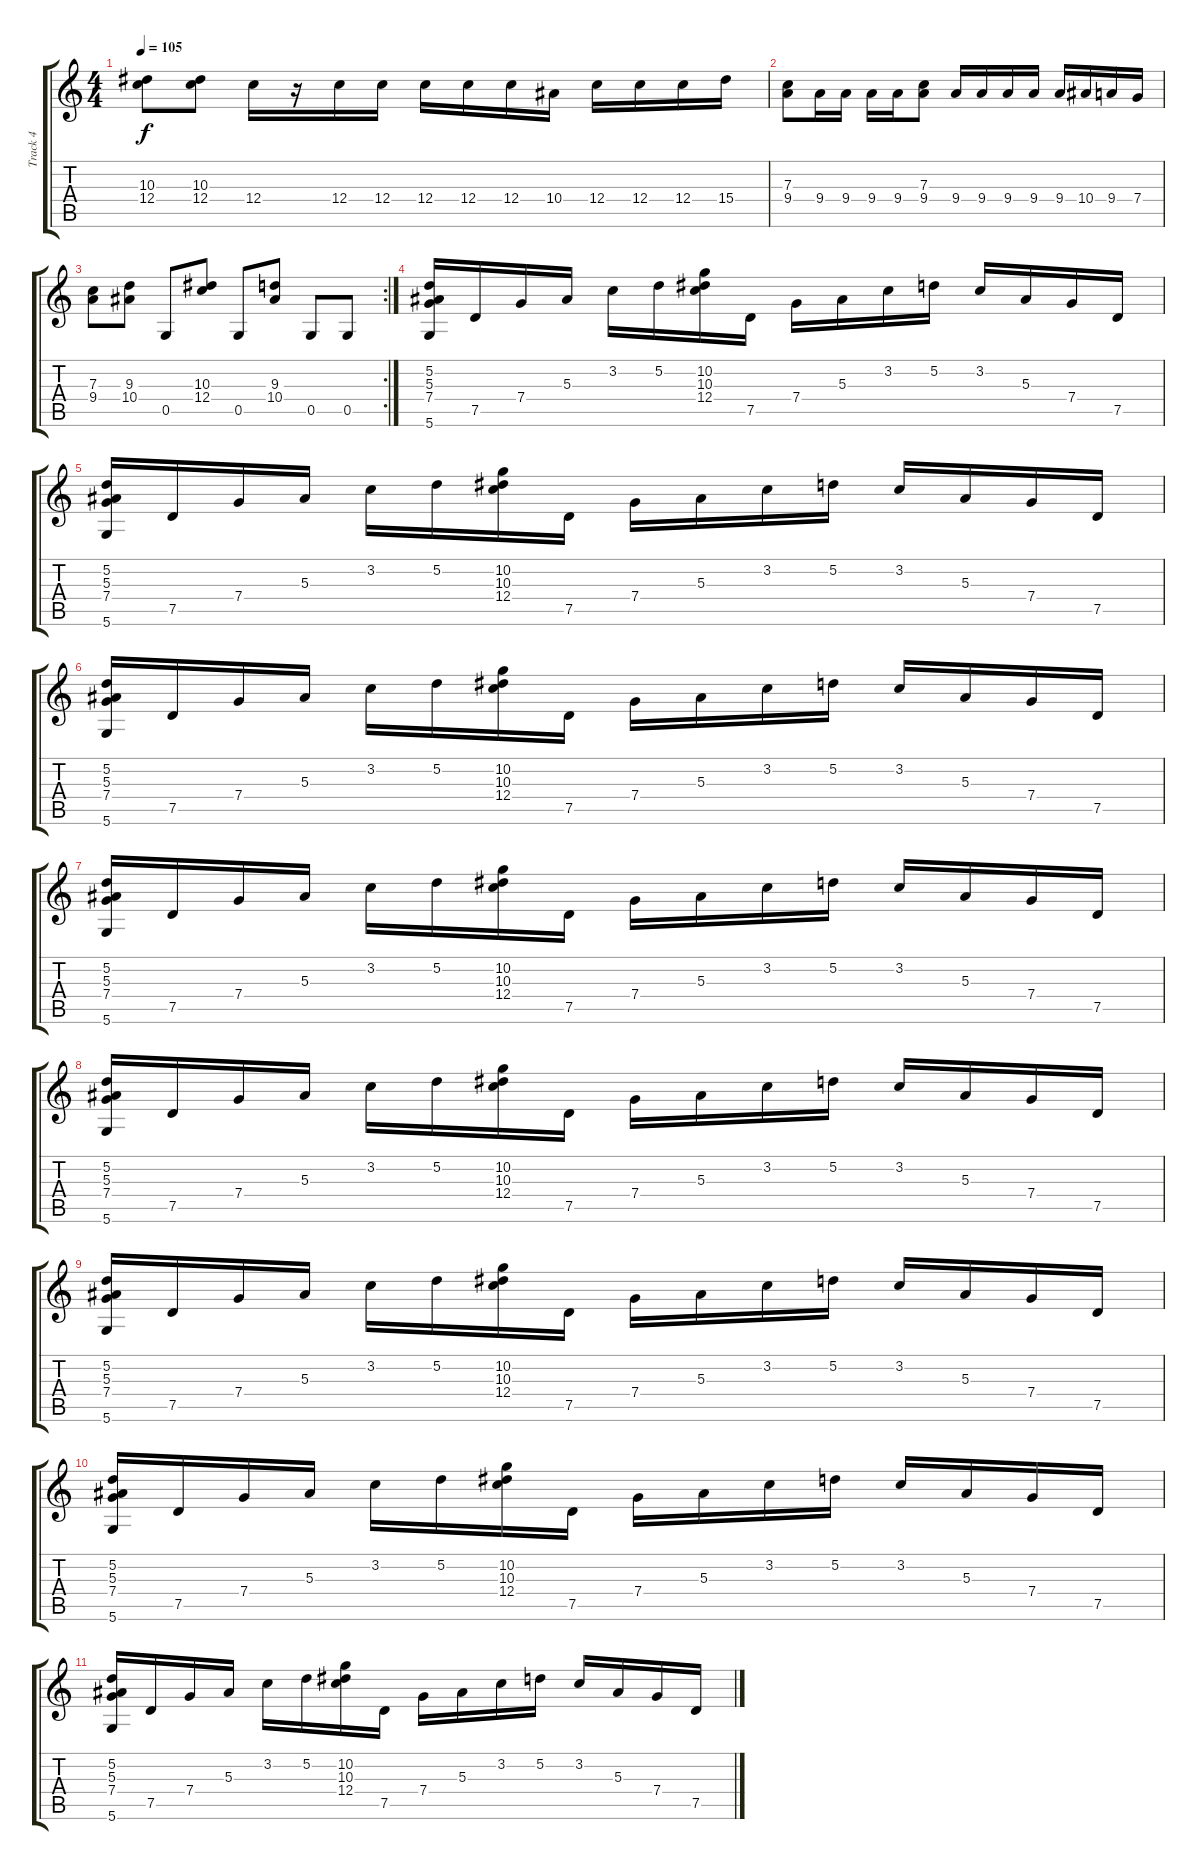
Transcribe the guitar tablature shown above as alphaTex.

\track ("Track 4" "Track 4") {instrument overdrivenguitar}
\staff {score tabs}
\tuning (D4 A3 F3 C3 G2 D2) {hide}
\ts (4 4)
\tempo 105
\clef g2
\ks c
(10.3 12.4).8{dy f} (10.3 12.4).8 12.4.16 r.16 12.4.16 12.4.16 12.4.16 12.4.16 12.4.16 10.4.16 12.4.16 12.4.16 12.4.16 15.4.16 |
(7.3 9.4).8 9.4.16 9.4.16 9.4.16 9.4.16 (7.3 9.4).8 9.4.16 9.4.16 9.4.16 9.4.16 9.4.16 10.4.16 9.4.16 7.4.16 |
\rc 2
(7.3 9.4).8 (9.3 10.4).8 0.5.8 (10.3 12.4).8 0.5.8 (9.3 10.4).8 0.5.8 0.5.8 |
(5.2 5.3 7.4 5.6).16{volume 8 instrument acousticguitarnylon} 7.5.16 7.4.16 5.3.16 3.2.16 5.2.16 (10.2 10.3 12.4).16 7.5.16 7.4.16 5.3.16 3.2.16 5.2.16 3.2.16 5.3.16 7.4.16 7.5.16 |
(5.2 5.3 7.4 5.6).16 7.5.16 7.4.16 5.3.16 3.2.16 5.2.16 (10.2 10.3 12.4).16 7.5.16 7.4.16 5.3.16 3.2.16 5.2.16 3.2.16 5.3.16 7.4.16 7.5.16 |
(5.2 5.3 7.4 5.6).16 7.5.16 7.4.16 5.3.16 3.2.16 5.2.16 (10.2 10.3 12.4).16 7.5.16 7.4.16 5.3.16 3.2.16 5.2.16 3.2.16 5.3.16 7.4.16 7.5.16 |
(5.2 5.3 7.4 5.6).16 7.5.16 7.4.16 5.3.16 3.2.16 5.2.16 (10.2 10.3 12.4).16 7.5.16 7.4.16 5.3.16 3.2.16 5.2.16 3.2.16 5.3.16 7.4.16 7.5.16 |
(5.2 5.3 7.4 5.6).16{volume 0 instrument acousticguitarnylon} 7.5.16 7.4.16 5.3.16 3.2.16 5.2.16 (10.2 10.3 12.4).16 7.5.16 7.4.16 5.3.16 3.2.16 5.2.16 3.2.16 5.3.16 7.4.16 7.5.16 |
(5.2 5.3 7.4 5.6).16 7.5.16 7.4.16 5.3.16 3.2.16 5.2.16 (10.2 10.3 12.4).16 7.5.16 7.4.16 5.3.16 3.2.16 5.2.16 3.2.16 5.3.16 7.4.16 7.5.16 |
(5.2 5.3 7.4 5.6).16 7.5.16 7.4.16 5.3.16 3.2.16 5.2.16 (10.2 10.3 12.4).16 7.5.16 7.4.16 5.3.16 3.2.16 5.2.16 3.2.16 5.3.16 7.4.16 7.5.16 |
(5.2 5.3 7.4 5.6).16 7.5.16 7.4.16 5.3.16 3.2.16 5.2.16 (10.2 10.3 12.4).16 7.5.16 7.4.16 5.3.16 3.2.16 5.2.16 3.2.16 5.3.16 7.4.16 7.5.16
